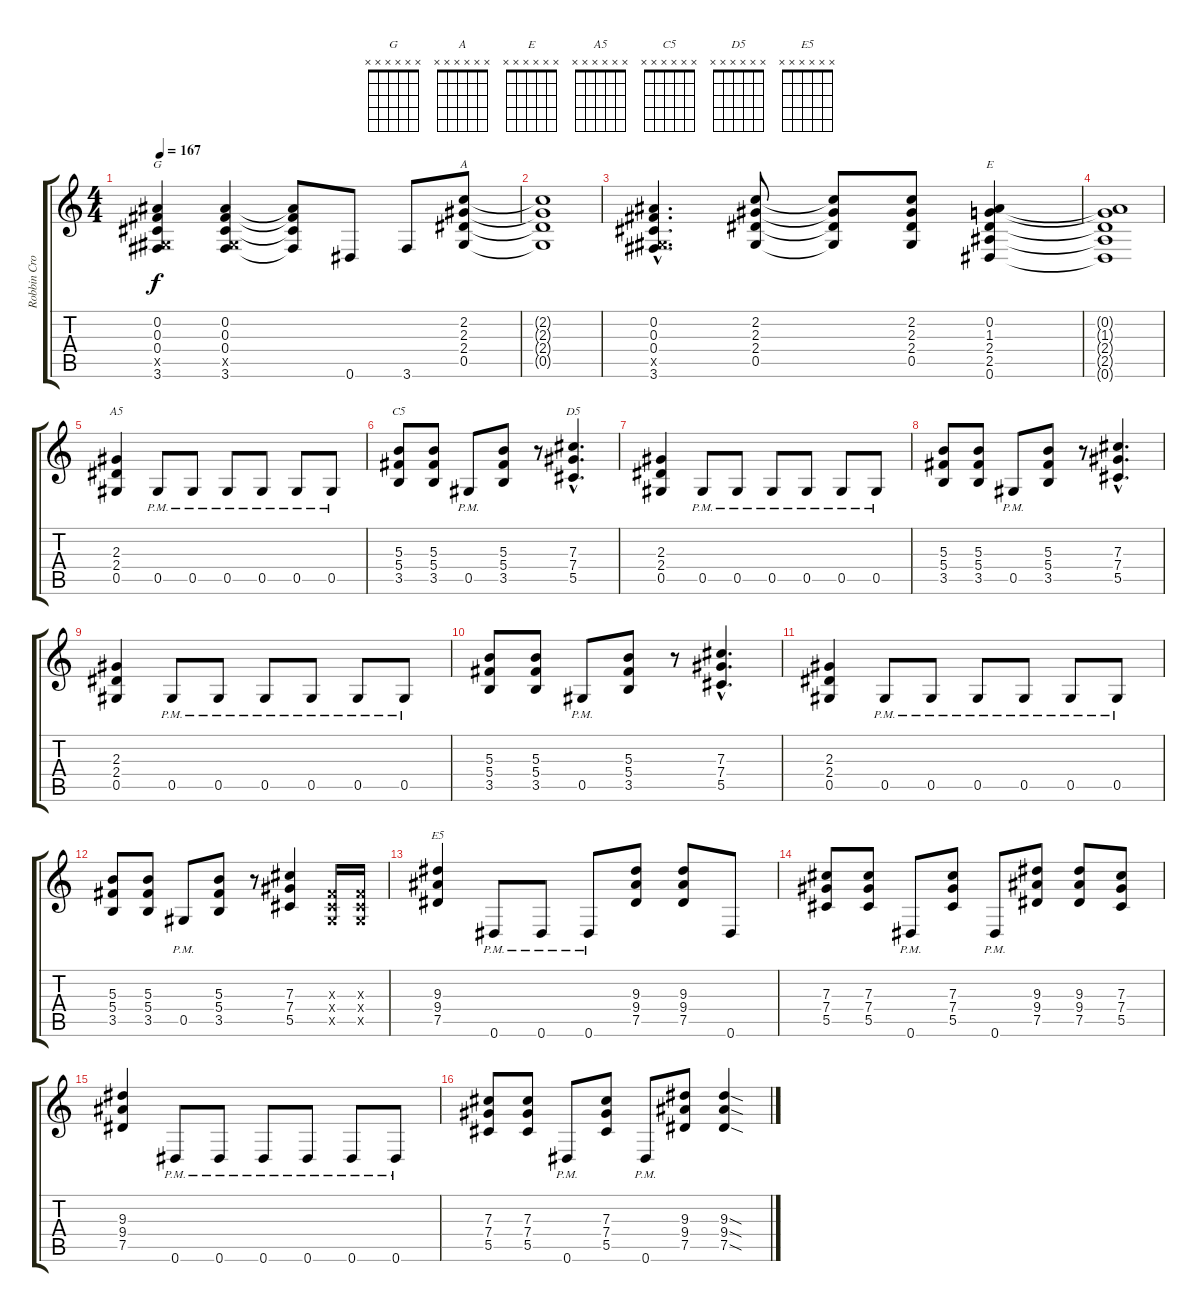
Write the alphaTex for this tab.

\track ("Robbin Crosby \"The King\" (R.I.P)" "Robbin Cro") {instrument distortionguitar}
\staff {score tabs}
\tuning (Eb4 Bb3 Gb3 Db3 Ab2 Eb2) {hide}
\chord ("G" x x x x x x)
\chord ("A" x x x x x x)
\chord ("E" x x x x x x)
\chord ("A5" x x x x x x)
\chord ("C5" x x x x x x)
\chord ("D5" x x x x x x)
\chord ("E5" x x x x x x)
\ts (4 4)
\tempo 167
\clef g2
\ks c
(0.2 0.3 0.4 0.5{x} 3.6).4{ch "G" dy f} (0.2 0.3 0.4 0.5{x} 3.6).4 (0.2{t} 0.3{t} 0.4{t} 3.6{t}).8 0.6.8 3.6.8 (2.2 2.3 2.4 0.5).8{ch "A"} |
(2.2{t} 2.3{t} 2.4{t} 0.5{t}).1 |
(0.2{hac} 0.3{hac} 0.4{hac} 0.5{hac x} 3.6{hac}).4{d} (2.2 2.3 2.4 0.5).8 (2.2{t} 2.3{t} 2.4{t} 0.5{t}).8 (2.2 2.3 2.4 0.5).8 (0.2 1.3 2.4 2.5 0.6).4{ch "E"} |
(0.2{t} 1.3{t} 2.4{t} 2.5{t} 0.6{t}).1 |
(2.3 2.4 0.5).4{ch "A5"} 0.5{pm}.8 0.5{pm}.8 0.5{pm}.8 0.5{pm}.8 0.5{pm}.8 0.5{pm}.8 |
(5.3 5.4 3.5).8{ch "C5"} (5.3 5.4 3.5).8 0.5{pm}.8 (5.3 5.4 3.5).8 r.8 (7.3{hac} 7.4{hac} 5.5{hac}).4{d ch "D5"} |
(2.3 2.4 0.5).4 0.5{pm}.8 0.5{pm}.8 0.5{pm}.8 0.5{pm}.8 0.5{pm}.8 0.5{pm}.8 |
(5.3 5.4 3.5).8 (5.3 5.4 3.5).8 0.5{pm}.8 (5.3 5.4 3.5).8 r.8 (7.3{hac} 7.4{hac} 5.5{hac}).4{d} |
(2.3 2.4 0.5).4 0.5{pm}.8 0.5{pm}.8 0.5{pm}.8 0.5{pm}.8 0.5{pm}.8 0.5{pm}.8 |
(5.3 5.4 3.5).8 (5.3 5.4 3.5).8 0.5{pm}.8 (5.3 5.4 3.5).8 r.8 (7.3{hac} 7.4{hac} 5.5{hac}).4{d} |
(2.3 2.4 0.5).4 0.5{pm}.8 0.5{pm}.8 0.5{pm}.8 0.5{pm}.8 0.5{pm}.8 0.5{pm}.8 |
(5.3 5.4 3.5).8 (5.3 5.4 3.5).8 0.5{pm}.8 (5.3 5.4 3.5).8 r.8 (7.3 7.4 5.5).4 (0.3{x} 0.4{x} 0.5{x}).16 (0.3{x} 0.4{x} 0.5{x}).16 |
(9.3 9.4 7.5).4{ch "E5"} 0.6{pm}.8 0.6{pm}.8 0.6{pm}.8 (9.3 9.4 7.5).8 (9.3 9.4 7.5).8 0.6.8 |
(7.3 7.4 5.5).8 (7.3 7.4 5.5).8 0.6{pm}.8 (7.3 7.4 5.5).8 0.6{pm}.8 (9.3 9.4 7.5).8 (9.3 9.4 7.5).8 (7.3 7.4 5.5).8 |
(9.3 9.4 7.5).4 0.6{pm}.8 0.6{pm}.8 0.6{pm}.8 0.6{pm}.8 0.6{pm}.8 0.6{pm}.8 |
(7.3 7.4 5.5).8 (7.3 7.4 5.5).8 0.6{pm}.8 (7.3 7.4 5.5).8 0.6{pm}.8 (9.3 9.4 7.5).8 (9.3{sod} 9.4{sod} 7.5{sod}).4
